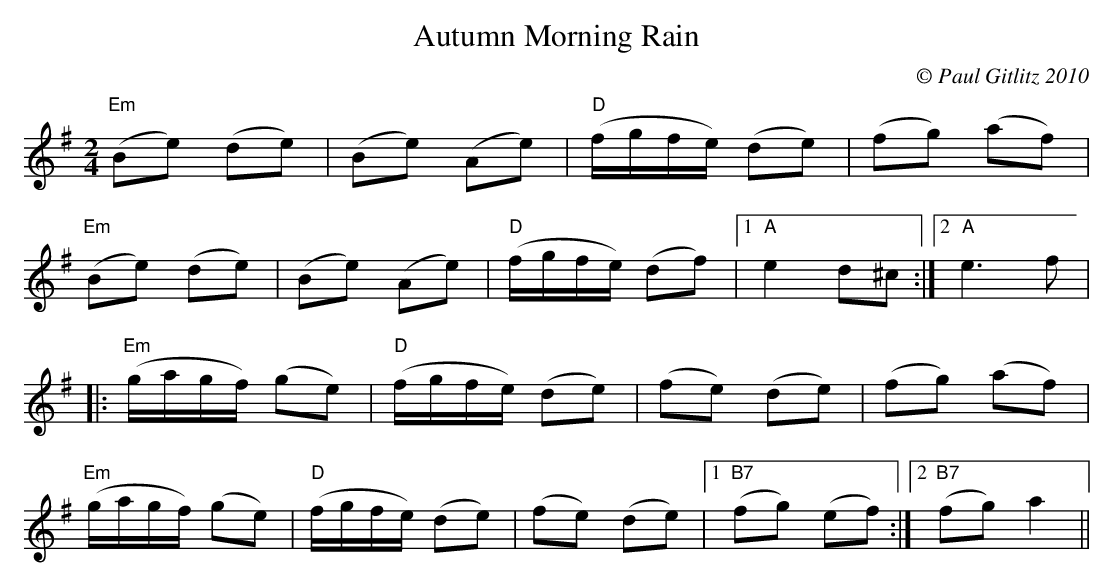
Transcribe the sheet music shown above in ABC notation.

X:1
T:Autumn Morning Rain
M:2/4
L:1/8
C:© Paul Gitlitz 2010
K:Em
"Em"(Be) (de)|(Be) (Ae)|"D"(f/g/f/e/) (de)|(fg) (af)|!
"Em"(Be) (de)|(Be) (Ae)|"D"(f/g/f/e/) (df)|1"A"e2 d^c:|2"A"e3f|!
|:"Em"(g/a/g/f/) (ge)|"D"(f/g/f/e/) (de)|(fe) (de)|(fg) (af)|!
"Em"(g/a/g/f/) (ge)|"D"(f/g/f/e/) (de)|(fe) (de)|1"B7"(fg) (ef):|2"B7"(fg) a2||
